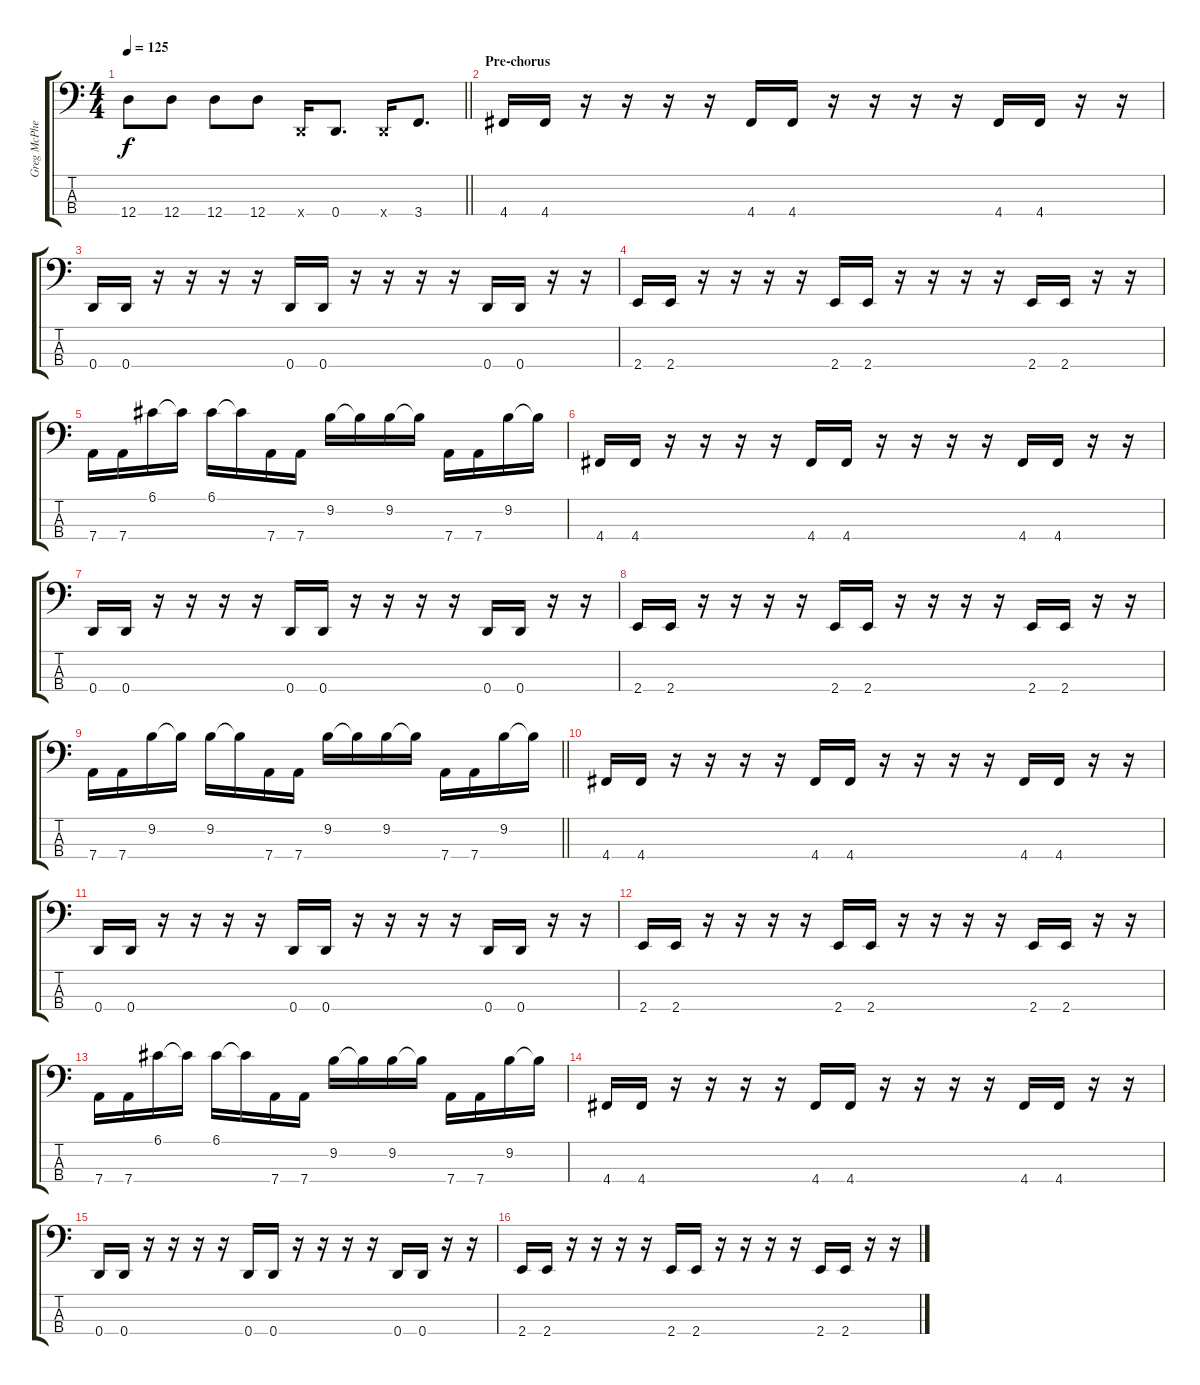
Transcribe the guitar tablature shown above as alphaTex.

\track ("Greg McPherson" "Greg McPhe") {instrument electricbasspick}
\staff {score tabs}
\tuning (G2 D2 A1 D1) {hide}
\ts (4 4)
\tempo 125
\clef f4
\barLineRight lightlight
\ks c
12.4.8{dy f} 12.4.8 12.4.8 12.4.8 0.4{x}.16 0.4.8{d} 0.4{x}.16 3.4.8{d} |
\section ("" "Pre-chorus")
4.4.16 4.4.16 r.16 r.16 r.16 r.16 4.4.16 4.4.16 r.16 r.16 r.16 r.16 4.4.16 4.4.16 r.16 r.16 |
0.4.16 0.4.16 r.16 r.16 r.16 r.16 0.4.16 0.4.16 r.16 r.16 r.16 r.16 0.4.16 0.4.16 r.16 r.16 |
2.4.16 2.4.16 r.16 r.16 r.16 r.16 2.4.16 2.4.16 r.16 r.16 r.16 r.16 2.4.16 2.4.16 r.16 r.16 |
7.4.16 7.4.16 6.1.16 6.1{t}.16 6.1.16 6.1{t}.16 7.4.16 7.4.16 9.2.16 9.2{t}.16 9.2.16 9.2{t}.16 7.4.16 7.4.16 9.2.16 9.2{t}.16 |
4.4.16 4.4.16 r.16 r.16 r.16 r.16 4.4.16 4.4.16 r.16 r.16 r.16 r.16 4.4.16 4.4.16 r.16 r.16 |
0.4.16 0.4.16 r.16 r.16 r.16 r.16 0.4.16 0.4.16 r.16 r.16 r.16 r.16 0.4.16 0.4.16 r.16 r.16 |
2.4.16 2.4.16 r.16 r.16 r.16 r.16 2.4.16 2.4.16 r.16 r.16 r.16 r.16 2.4.16 2.4.16 r.16 r.16 |
\barLineRight lightlight
7.4.16 7.4.16 9.2.16 9.2{t}.16 9.2.16 9.2{t}.16 7.4.16 7.4.16 9.2.16 9.2{t}.16 9.2.16 9.2{t}.16 7.4.16 7.4.16 9.2.16 9.2{t}.16 |
4.4.16 4.4.16 r.16 r.16 r.16 r.16 4.4.16 4.4.16 r.16 r.16 r.16 r.16 4.4.16 4.4.16 r.16 r.16 |
0.4.16 0.4.16 r.16 r.16 r.16 r.16 0.4.16 0.4.16 r.16 r.16 r.16 r.16 0.4.16 0.4.16 r.16 r.16 |
2.4.16 2.4.16 r.16 r.16 r.16 r.16 2.4.16 2.4.16 r.16 r.16 r.16 r.16 2.4.16 2.4.16 r.16 r.16 |
7.4.16 7.4.16 6.1.16 6.1{t}.16 6.1.16 6.1{t}.16 7.4.16 7.4.16 9.2.16 9.2{t}.16 9.2.16 9.2{t}.16 7.4.16 7.4.16 9.2.16 9.2{t}.16 |
4.4.16 4.4.16 r.16 r.16 r.16 r.16 4.4.16 4.4.16 r.16 r.16 r.16 r.16 4.4.16 4.4.16 r.16 r.16 |
0.4.16 0.4.16 r.16 r.16 r.16 r.16 0.4.16 0.4.16 r.16 r.16 r.16 r.16 0.4.16 0.4.16 r.16 r.16 |
2.4.16 2.4.16 r.16 r.16 r.16 r.16 2.4.16 2.4.16 r.16 r.16 r.16 r.16 2.4.16 2.4.16 r.16 r.16
